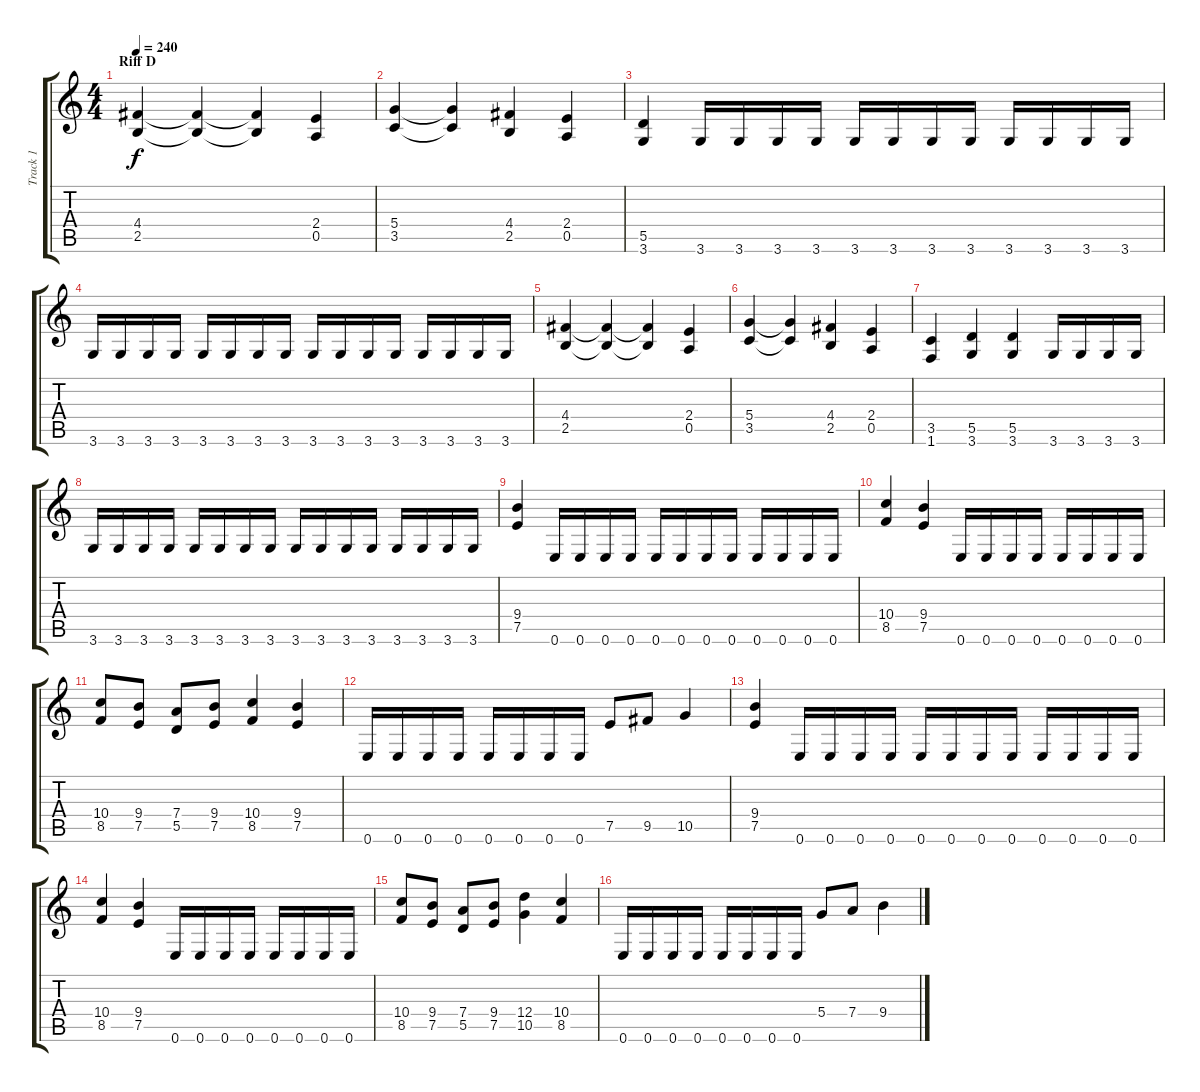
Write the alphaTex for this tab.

\track ("Track 1" "Track 1") {instrument overdrivenguitar}
\staff {score tabs}
\tuning (E4 B3 G3 D3 A2 E2) {hide}
\ts (4 4)
\section ("" "Riff D")
\tempo 240
\clef g2
\ks c
(4.4 2.5).4{dy f} (4.4{t} 2.5{t}).4 (4.4{t} 2.5{t}).4 (2.4 0.5).4 |
(5.4 3.5).4 (5.4{t} 3.5{t}).4 (4.4 2.5).4 (2.4 0.5).4 |
(5.5 3.6).4 3.6.16 3.6.16 3.6.16 3.6.16 3.6.16 3.6.16 3.6.16 3.6.16 3.6.16 3.6.16 3.6.16 3.6.16 |
3.6.16 3.6.16 3.6.16 3.6.16 3.6.16 3.6.16 3.6.16 3.6.16 3.6.16 3.6.16 3.6.16 3.6.16 3.6.16 3.6.16 3.6.16 3.6.16 |
(4.4 2.5).4 (4.4{t} 2.5{t}).4 (4.4{t} 2.5{t}).4 (2.4 0.5).4 |
(5.4 3.5).4 (5.4{t} 3.5{t}).4 (4.4 2.5).4 (2.4 0.5).4 |
(3.5 1.6).4 (5.5 3.6).4 (5.5 3.6).4 3.6.16 3.6.16 3.6.16 3.6.16 |
3.6.16 3.6.16 3.6.16 3.6.16 3.6.16 3.6.16 3.6.16 3.6.16 3.6.16 3.6.16 3.6.16 3.6.16 3.6.16 3.6.16 3.6.16 3.6.16 |
(9.4 7.5).4 0.6.16 0.6.16 0.6.16 0.6.16 0.6.16 0.6.16 0.6.16 0.6.16 0.6.16 0.6.16 0.6.16 0.6.16 |
(10.4 8.5).4 (9.4 7.5).4 0.6.16 0.6.16 0.6.16 0.6.16 0.6.16 0.6.16 0.6.16 0.6.16 |
(10.4 8.5).8 (9.4 7.5).8 (7.4 5.5).8 (9.4 7.5).8 (10.4 8.5).4 (9.4 7.5).4 |
0.6.16 0.6.16 0.6.16 0.6.16 0.6.16 0.6.16 0.6.16 0.6.16 7.5.8 9.5.8 10.5.4 |
(9.4 7.5).4 0.6.16 0.6.16 0.6.16 0.6.16 0.6.16 0.6.16 0.6.16 0.6.16 0.6.16 0.6.16 0.6.16 0.6.16 |
(10.4 8.5).4 (9.4 7.5).4 0.6.16 0.6.16 0.6.16 0.6.16 0.6.16 0.6.16 0.6.16 0.6.16 |
(10.4 8.5).8 (9.4 7.5).8 (7.4 5.5).8 (9.4 7.5).8 (12.4 10.5).4 (10.4 8.5).4 |
0.6.16 0.6.16 0.6.16 0.6.16 0.6.16 0.6.16 0.6.16 0.6.16 5.4.8 7.4.8 9.4.4
